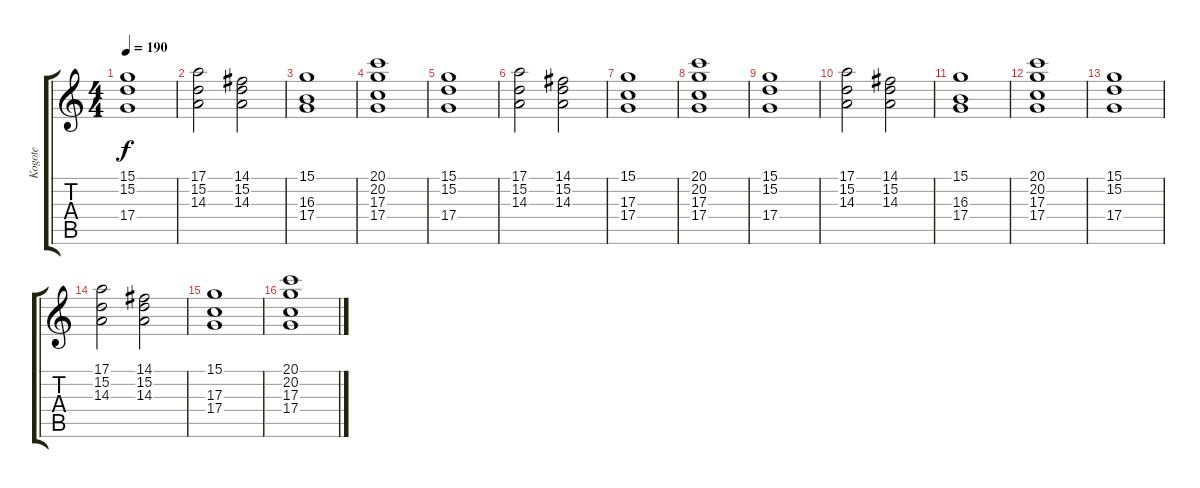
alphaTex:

\track ("Kogote" "Kogote") {instrument drawbarorgan}
\staff {score tabs}
\tuning (E4 B3 G3 D3 A2 E2) {hide}
\ts (4 4)
\tempo 190
\clef g2
\ks c
(15.1 15.2 17.4).1{dy f} |
(17.1 15.2 14.3).2 (14.1 15.2 14.3).2 |
(15.1 16.3 17.4).1 |
(20.1 20.2 17.3 17.4).1 |
(15.1 15.2 17.4).1 |
(17.1 15.2 14.3).2 (14.1 15.2 14.3).2 |
(15.1 17.3 17.4).1 |
(20.1 20.2 17.3 17.4).1 |
(15.1 15.2 17.4).1 |
(17.1 15.2 14.3).2 (14.1 15.2 14.3).2 |
(15.1 16.3 17.4).1 |
(20.1 20.2 17.3 17.4).1 |
(15.1 15.2 17.4).1 |
(17.1 15.2 14.3).2 (14.1 15.2 14.3).2 |
(15.1 17.3 17.4).1 |
(20.1 20.2 17.3 17.4).1
